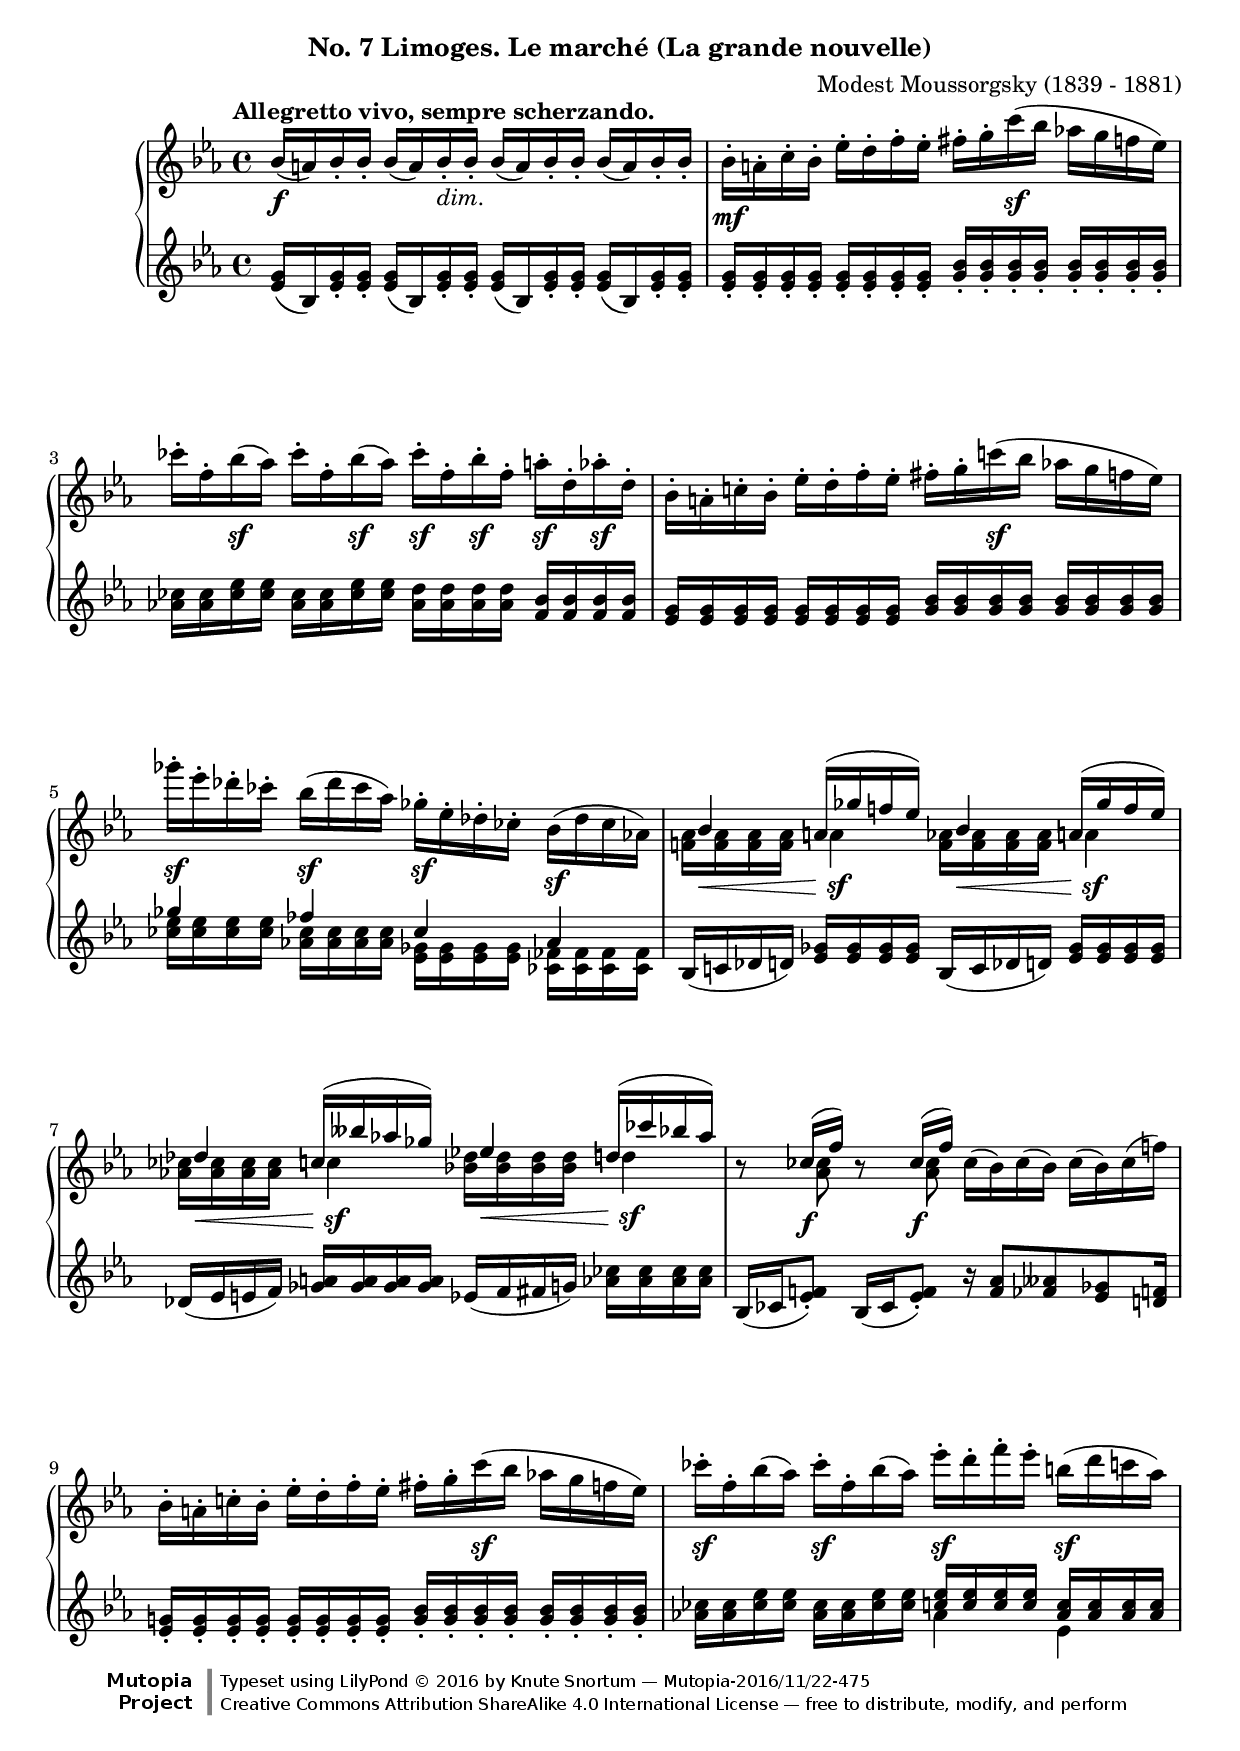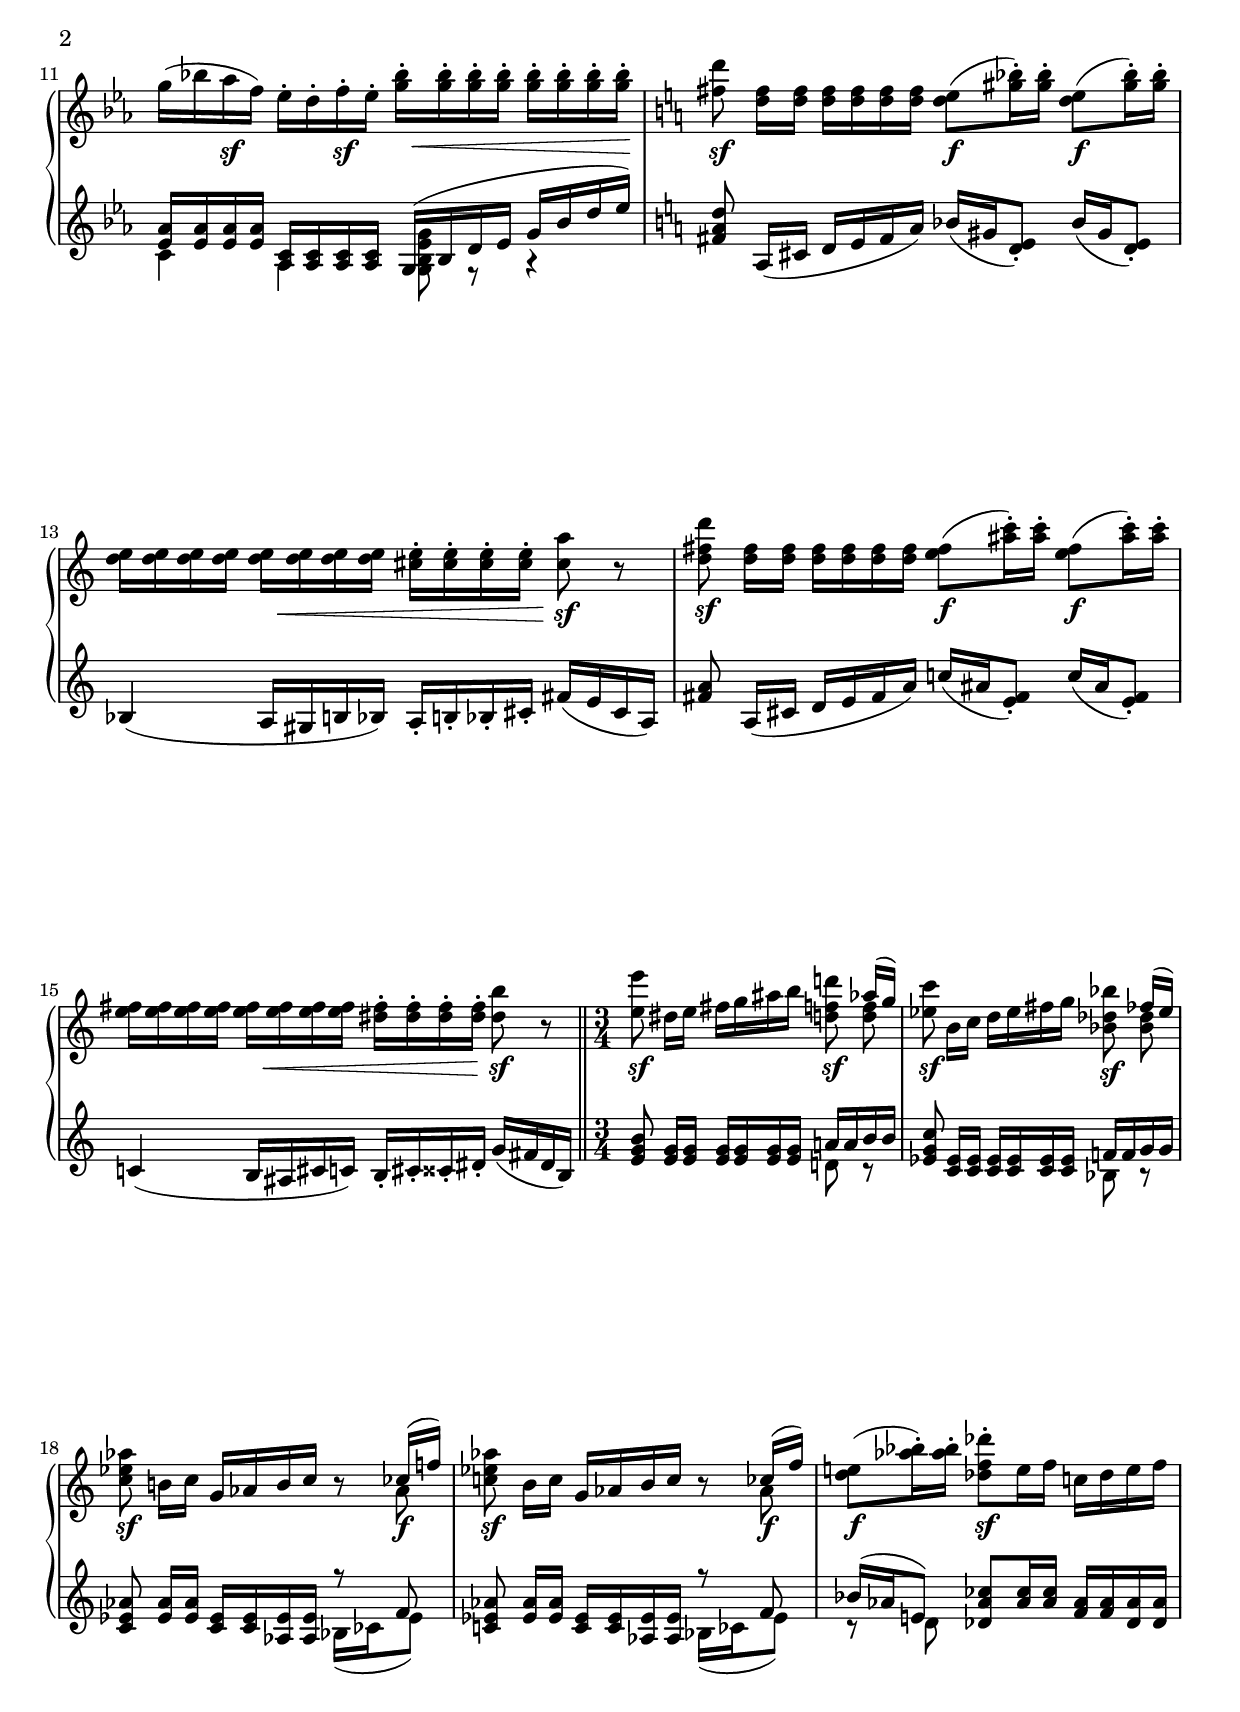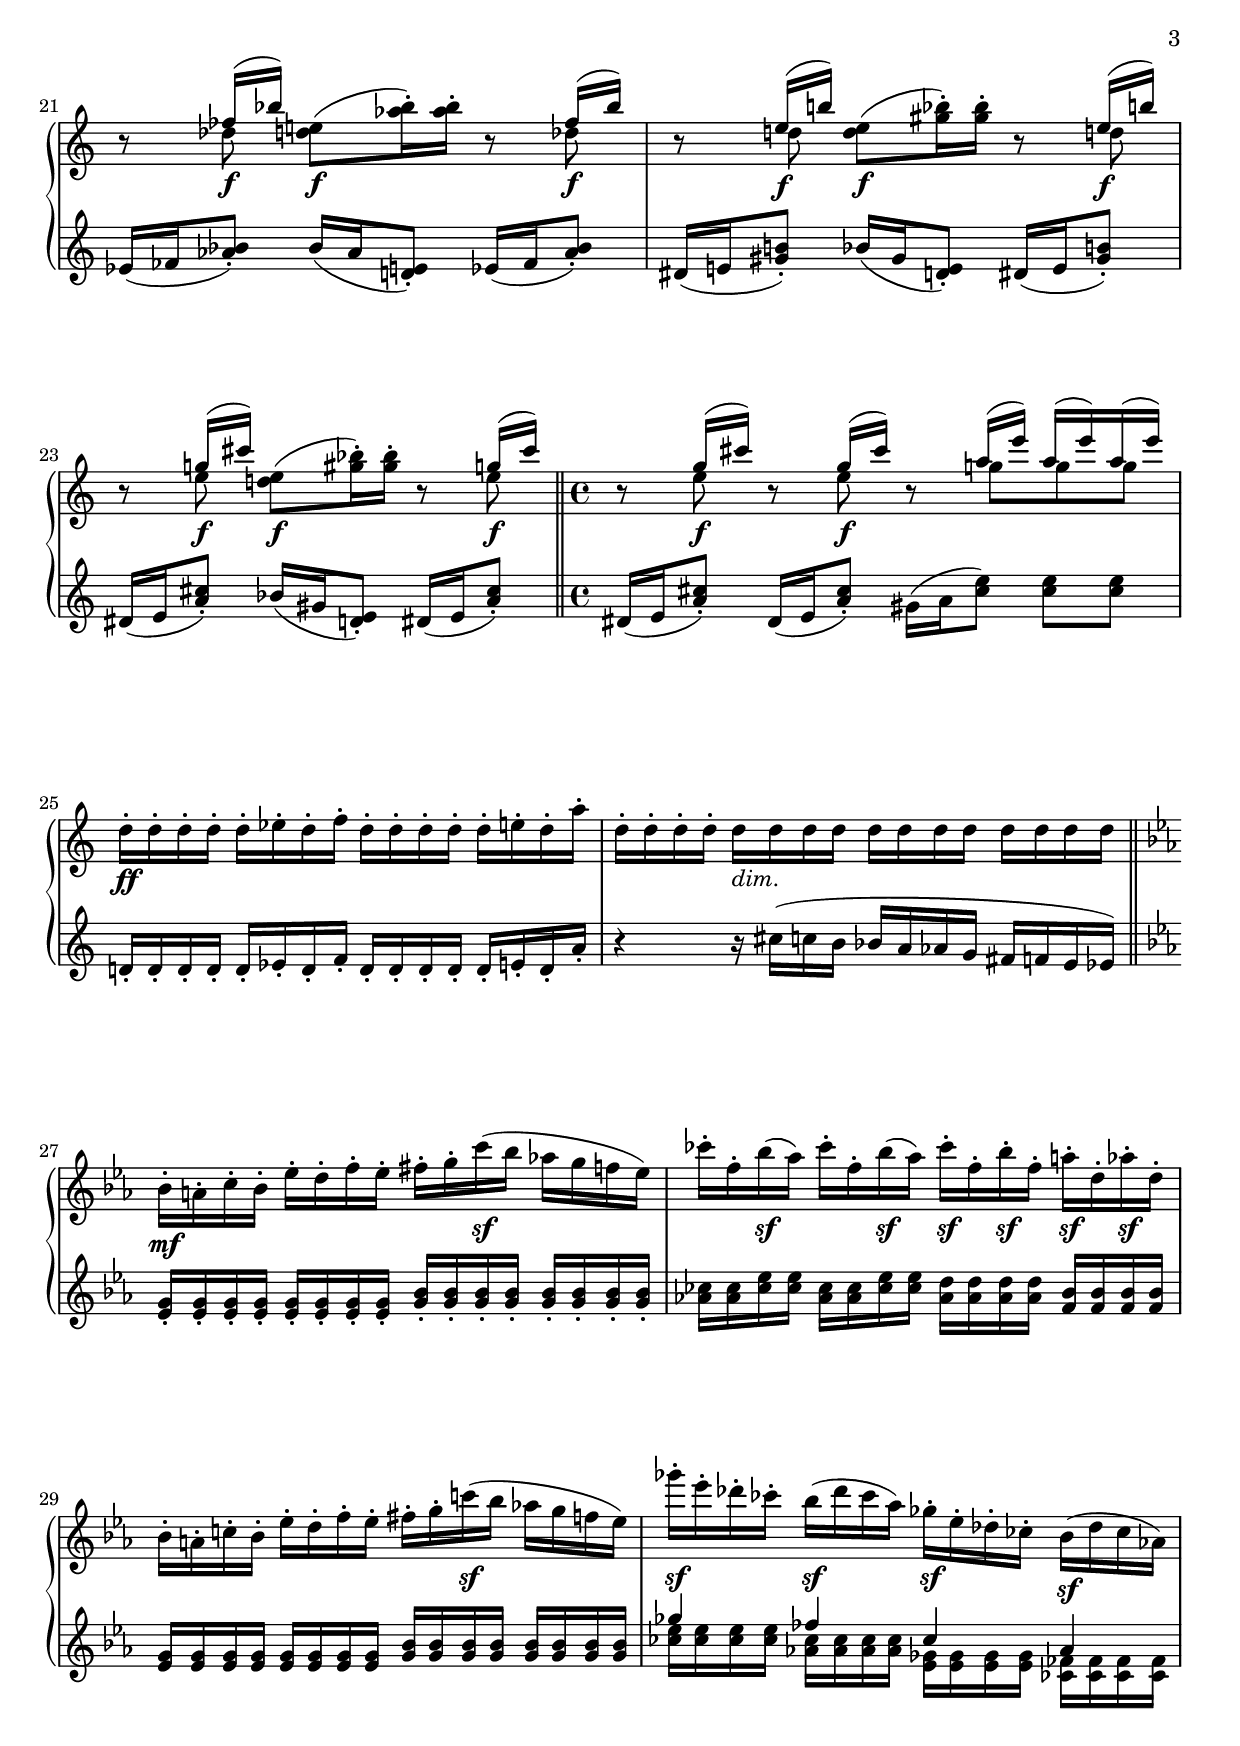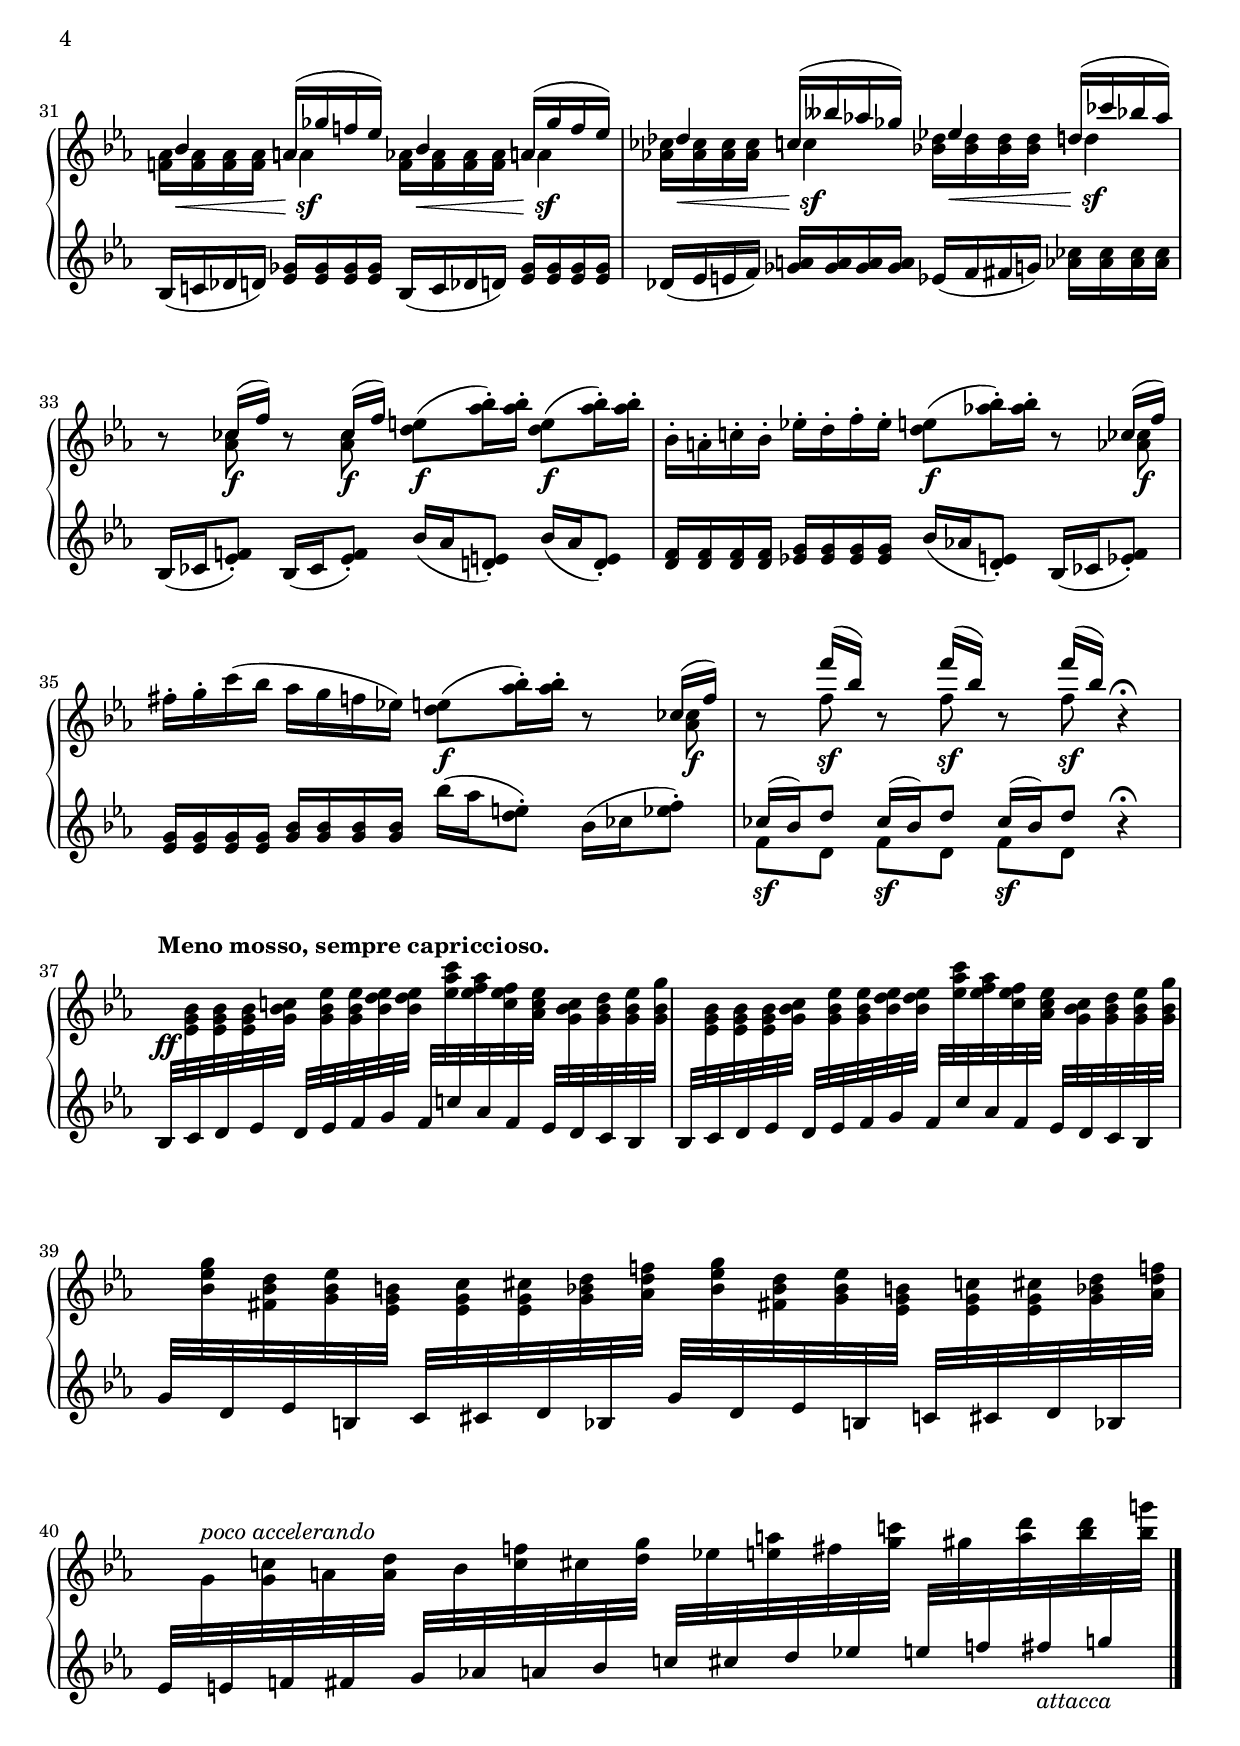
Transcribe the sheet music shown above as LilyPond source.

%...+....1....+....2....+....3....+....4....+....5....+....6....+....7....+....
\version "2.18.2"
\language "english"

\header {
  %title        = "Limoges. Le marché (La grande nouvelle)"
  composer     = "Modest Moussorgsky (1839 - 1881)"
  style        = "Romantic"
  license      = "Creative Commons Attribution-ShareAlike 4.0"
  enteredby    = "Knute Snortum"
  date         = "1874"
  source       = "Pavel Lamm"

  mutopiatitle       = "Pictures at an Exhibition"
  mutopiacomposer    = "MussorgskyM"
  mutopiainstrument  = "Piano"
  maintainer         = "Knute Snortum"
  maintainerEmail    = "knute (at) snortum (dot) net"
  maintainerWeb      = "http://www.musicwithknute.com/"

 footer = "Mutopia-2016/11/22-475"
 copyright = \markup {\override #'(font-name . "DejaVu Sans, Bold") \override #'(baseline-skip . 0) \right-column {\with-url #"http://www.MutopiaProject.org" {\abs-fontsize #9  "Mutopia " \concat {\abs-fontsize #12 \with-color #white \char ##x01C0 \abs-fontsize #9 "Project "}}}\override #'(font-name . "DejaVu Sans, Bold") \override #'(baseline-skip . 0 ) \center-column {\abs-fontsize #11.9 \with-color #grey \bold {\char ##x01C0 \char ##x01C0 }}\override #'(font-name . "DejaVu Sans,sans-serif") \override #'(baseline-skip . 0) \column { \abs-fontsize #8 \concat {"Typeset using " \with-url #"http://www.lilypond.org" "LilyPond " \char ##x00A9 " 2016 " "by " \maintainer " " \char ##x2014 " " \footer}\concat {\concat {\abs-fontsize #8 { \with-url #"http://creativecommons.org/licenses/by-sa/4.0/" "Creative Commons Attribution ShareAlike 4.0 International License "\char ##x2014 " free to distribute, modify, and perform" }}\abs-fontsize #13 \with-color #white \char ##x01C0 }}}
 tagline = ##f
}

accel = \markup { \italic "poco accelerando" }
dimin = \markup { \italic "dim." }
attacca = \markup { \italic "attacca" }

forceShiftOn = \override NoteColumn.force-hshift = #1.2
forceShiftOnn = \override NoteColumn.force-hshift = #1.4
forceShiftOnnn = \override NoteColumn.force-hshift = #1.7
forceShiftOff = \override NoteColumn.force-hshift = #0

omitDynamics = {
  \once \omit Staff.DynamicText
}

su = \change Staff = "up"
sd = \change Staff = "down"

upper = \relative c'' {
  \tempo "Allegretto vivo, sempre scherzando."

  | bf16 \f ( a ) bf-. bf-. bf ( a ) bf-. _\dimin bf-.
    bf ( a ) bf-. bf-. bf ( a ) bf-. bf-.
  | bf16-. \mf a-. c-. bf-. ef-. d-. f-. ef-.
    fs-. g-. c \sf ( bf af g f ef )
  | cf'16-. f,-. bf \sf ( af ) cf-. f,-. bf \sf ( af ) 
    cf-. \sf f,-. bf-. \sf f-. a-. \sf d,-. af'-. \sf d,-.
  | bf16-. a-. c-. bf-. ef-. d-. f-. ef-.
    fs-. g-. c \sf ( bf af g f ef )
  | gf'16-. \sf ef-. df-. cf-. bf ( \sf df cf af )
    gf-. \sf ef-. df-. cf-. bf ( \sf df cf af )
  |
  <<
    { 
      \forceShiftOn bf4 \forceShiftOff a16 ( gf' f ef ) 
      \forceShiftOn bf4 \forceShiftOff a16 ( gf' f ef ) 
    }
    \\
    { 
      \forceShiftOff \omitDynamics <af, f>16 \mf \< q q q \forceShiftOn a4 \sf 
      \forceShiftOff \omitDynamics <af f>16 \mf \< q q q \forceShiftOn a4 \sf
    }
  >>
  |
  <<
    { 
      \forceShiftOn df4 \forceShiftOff c16 ( bff' af gf ) 
      \forceShiftOn ef4 \forceShiftOff d16 ( cf' bf af ) 
    }
    \\
    { 
      \forceShiftOff \omitDynamics <af, cf>16 \mf \< q q q \forceShiftOn c4 \sf
      \forceShiftOff \omitDynamics <bf df>16 \mf \< q q q \forceShiftOn d4 \sf
    }
  >>
  
  \barNumberCheck #8
  | r8 << { cf16 ( \f f ) } \\ { \forceShiftOn <af, cf>8 } >> 
    r8 << { cf16 ( \f f ) } \\ { \forceShiftOn <af, cf>8 } >> 
    cf16 ( bf ) cf ( bf ) cf ( bf ) cf ( f )
  | bf,16-. a-. c-. bf-. ef-. d-. f-. ef-.
    fs-. g-. c \sf ( bf af g f ef )
  | cf'16-. \sf f,-. bf ( af ) cf-. \sf f,-. bf ( af )
    ef'-. \sf d-. f-. ef-. b \sf ( d c af ) \pageBreak
  | g16 ( bf af \sf f ) ef-. d-. f-. \sf ef-. 
    \omitDynamics <g bf>-. \mf \< q-. q-. q-. q-. q-. q-. q-. \!
  \key c \major
  | <fs d'>8 \sf <d fs>16 [ q ] q q q q 
    <d e>8 ( \f <gs bf>16-. ) q-. <d e>8 ( \f <gs bf>16-. ) q-.
  | <d e>16 q q q \omitDynamics q \mf \< q q q 
    <cs e>-. q-. q-. q-. <cs a'>8 \sf r
  | <d fs d'>8 \sf <d fs>16 [ q ] q q q q 
    <e fs>8 ( \f <as c>16-. ) q-. <e fs>8 ( \f <as c>16-. ) q-.
  | <e fs>16 q q q \omitDynamics q \mf \< q q q 
    <ds fs>-. q-. q-. q-. <ds b'>8 \sf r 
  \bar "||"
  
  \barNumberCheck #16
  \time 3/4
  | <e e'>8 \sf ds16 [ e ] fs g as b <d, f d'>8 \sf
    << { af'16 ( g ) } \\ { <d f>8 } >>
  | <ef c'>8 \sf b16 [ c ] d ef fs g <bf, df bf'>8 \sf
    << { ff'16 ( ef ) } \\ { <bf df>8 } >>
  | <c ef af>8 \sf b16 [ c ] g af b c r8 << { cf16 \f ( f ) } \\ { af,8 } >>
  | <c ef af>8 \sf b16 [ c ] g af b c r8 << { cf16 \f ( f ) } \\ { af,8 } >>
  | <d e>8 ( \f <af' bf>16-. ) q-. <df, f df'>8-. \sf e16 f c df e f \pageBreak
  | r8 << { ff16 ( \f bf ) } \\ { df,8 } >> <d e>8 ( \f <af' bf>16-. ) q-.
    r8 << { ff16 ( \f bf ) } \\ { df,8 } >>
  | r8 << { e16 ( \f b' ) } \\ { d,8 } >> <d e>8 ( \f <gs bf>16-. ) q-.
    r8 << { e16 ( \f b' ) } \\ { d,8 } >> 
  | r8 << { g16 ( \f cs ) } \\ { e,8 } >> <e d>8 ( \f <gs bf>16-. ) q-.
    r8 << { g16 ( \f cs ) } \\ { e,8 } >>
  \bar "||"
  
  \barNumberCheck #24
  \time 4/4
  | r8 << { g16 ( \f cs ) } \\ { e,8 } >> r8 << { g16 ( \f cs ) } \\ { e,8 } >>
    r8 << { a16 ( e' ) a, ( e' ) a, ( e' ) } \\ { g,8 g g } >> 
  | d16-. \ff d-. d-. d-. d-. ef-. d-. f-. d-. d-. d-. d-. d-. e-. d-. a'-.
  | d,16-. d-. d-. d-. d _\dimin d d d d d d d d d d d 
  \bar "||"
  \key ef \major
  | bf16-. \mf a-. c-. bf-. ef-. d-. f-. ef-.
    fs-. g-. c \sf ( bf af g f ef )
  | cf'16-. f,-. bf \sf ( af ) cf-. f,-. bf \sf ( af ) 
    cf-. \sf f,-. bf-. \sf f-. a-. \sf d,-. af'-. \sf d,-. 
  | bf16-. a-. c-. bf-. ef-. d-. f-. ef-.
    fs-. g-. c \sf ( bf af g f ef )
  | gf'16-. \sf ef-. df-. cf-. bf ( \sf df cf af )
    gf-. \sf ef-. df-. cf-. bf ( \sf df cf af ) \pageBreak
  |
  <<
    { 
      \forceShiftOn bf4 \forceShiftOff a16 ( gf' f ef ) 
      \forceShiftOn bf4 \forceShiftOff a16 ( gf' f ef ) 
    }
    \\
    { 
      \forceShiftOff \omitDynamics <af, f>16 \mf \< q q q \forceShiftOn a4 \sf 
      \forceShiftOff \omitDynamics <af f>16 \mf \< q q q \forceShiftOn a4 \sf
    }
  >>
  
  \barNumberCheck #32
  |
  <<
    { 
      \forceShiftOn df4 \forceShiftOff c16 ( bff' af gf ) 
      \forceShiftOn ef4 \forceShiftOff d16 ( cf' bf af ) 
    }
    \\
    { 
      \forceShiftOff \omitDynamics <af, cf>16 \mf \< q q q \forceShiftOn c4 \sf
      \forceShiftOff \omitDynamics <bf df>16 \mf \< q q q \forceShiftOn d4 \sf
    }
  >>
  | r8 << { cf16 ( f ) } \\ { <af, cf>8 \f } >> 
    r8 << { cf16 ( f ) } \\ { <af, cf>8 \f } >>
    <d e>8 ( \f <af' bf>16-. ) q-. <d, e>8 ( \f <af' bf>16-. ) q-.
  | bf,16-. a-. c-. bf-. ef-. d-. f-. ef-. <d e>8 ( \f <af' bf>16-. ) q-.
    r8 << { cf,16 ( f ) } \\ { \forceShiftOn <af, cf>8 \f } >>
  | fs'16-. g-. c ( bf af g f ef ) <d e>8 \f ( <af' bf>16-. ) q-.
    r8 << { cf,16 ( f ) } \\ { \forceShiftOn <af, cf>8 \f } >>
  | r8 << { f''16 ( bf, ) } \\ { f8 \sf } >> 
    r8 << { f'16 ( bf, ) } \\ { f8 \sf } >>
    r8 << { f'16 ( bf, ) } \\ { f8 \sf } >> r4 \fermata
    
  \tempo "Meno mosso, sempre capriccioso."
  | \sd bf,,32 ^\ff \su <ef g bf> \sd c \su <ef g bf> \sd d \su <ef g bf> \sd ef \su <g bf c> 
    \sd d \su <g bf ef> \sd ef \su <g bf ef> \sd f \su <bf d ef> \sd g \su <bf d ef>
    \sd f \su <ef' af c> \sd c \su <ef f af> \sd af, \su <c ef f> \sd f, \su <af c ef>
    \sd ef \su <g bf c> \sd d \su <g bf d> \sd c, \su <g' bf ef> \sd bf, \su <g' bf g'> 
  | \sd bf,32 \su <ef g bf> \sd c \su <ef g bf> \sd d \su <ef g bf> \sd ef \su <g bf c> 
    \sd d \su <g bf ef> \sd ef \su <g bf ef> \sd f \su <bf d ef> \sd g \su <bf d ef>
    \sd f \su <ef' af c> \sd c \su <ef f af> \sd af, \su <c ef f> \sd f, \su <af c ef>
    \sd ef \su <g bf c> \sd d \su <g bf d> \sd c, \su <g' bf ef> \sd bf, \su <g' bf g'> 
  | \sd g32 \su <bf ef g> \sd d, \su <fs bf d> \sd ef \su <g bf ef> \sd b, \su <ef g b>
    \sd c \su <ef g c> \sd cs \su <ef g cs> \sd d \su <g bf d> \sd bf, \su <af' d f>
    \sd g \su <bf ef g> \sd d, \su <fs bf d> \sd ef \su <g bf ef> \sd b, \su <ef g b>
    \sd c \su <ef g c> \sd cs \su <ef g cs> \sd d \su <g bf d> \sd bf, \su <af' d f>
  | \sd ef32 \su g ^\accel \sd e \su <g c> \sd f \su a \sd fs \su <a d>
    \sd g \su bf \sd af \su <c f> \sd a \su cs \sd bf \su <d g>
    \sd c \su ef \sd cs \su <e a> \sd d \su fs \sd ef \su <g c>
    \sd e \su gs \sd f \su <a d> \sd fs _\attacca \su <bf d> \sd g \su <bf g'>
  \bar "|."
}

lower = \relative c' {
  | <ef g>16 ( bf ) <ef g>-. q-. q ( bf ) <ef g>-. q-.
    q ( bf ) <ef g>-. q-. q ( bf ) <ef g>-. q-.
  | <g ef>16-. q-. q-. q-. q-. q-. q-. q-. 
    <bf g>-. q-. q-. q-. q-. q-. q-. q-.
  | <cf af>16 q <ef cf> q <cf af>16 q <ef cf> q
    <d af> q q q <bf f> q q q
  | <g ef> q q q q q q q <bf g> q q q q q q q 
  |
  << 
    { gf'4 ff cf af } 
    \\ 
    { <ef' cf>16 q q q <cf af> q q q <gf ef> q q q <ff cf> q q q } 
  >>
  | bf,16 ( c df d ) <ef gf> q q q bf16 ( c df d ) <ef gf> q q q
  | df16 ( ef e f ) <gf a> q q q ef ( f fs g ) <af cf> q q q
  
  \barNumberCheck #8
  | bf,16 ( cf <ef f>8-. ) bf16 ( cf <ef f>8-. ) 
    r16 <f af>8 <ff aff> <ef gf> <d f>16
  | <g ef>16-. q-. q-. q-. q-. q-. q-. q-. 
    <bf g>-. q-. q-. q-. q-. q-. q-. q-.
  | <af cf>16 q <cf ef> q <af cf>16 q <cf ef> q
    << { <c ef>16 q q q <af c> q q q } \\ { af4 ef } >>
  | 
  <<
    { <ef af>16 q q q <c af> q q q g ( bf d ef g bf d ef ) }
    \\
    { c,4 af \forceShiftOnnn <g bf ef g>8 r r4 }
  >>
  \key c \major
  | <fs' a d>8 a,16 ( [ cs ] d e fs a ) 
    bf ( gs <d e>8-. ) bf'16 ( gs <d e>8-. )
  | bf4 ( a16 gs b bf ) a-. b-. bf-. cs-. fs ( e cs a )
  | <fs' a>8 a,16 ( [ cs ] d e fs a ) 
    c ( as <e fs>8-. ) c'16 ( as <e fs>8-. )
  | c4 ( b16 as cs c ) b-. cs-. css-. ds-. g ( fs ds b )
  
  \barNumberCheck #16
  \time 3/4
  | <e g b>8 <e g>16 [ q ] q q q q << { a16 a b b  } \\ { d,8 r } >>
  | <ef g c>8 <c ef>16 [ q ] q q q q << { f16 f g g } \\ { bf,8 r } >>
  | <c ef af>8 <ef af>16 [ q ] <c ef> q <af ef'> q
    << { r8 f' } \\ { bf,16 ( cf ef8 ) } >>
  | <c ef af>8 <ef af>16 [ q ] <c ef> q <af ef'> q
    << { r8 f' } \\ { bf,16 ( cf ef8 ) } >>
  | << { bf'16 ( af e8 ) } \\ { r8 d } >> 
    <df af' cf>8 <af' cf>16 q <f af> q <df af'> q
  | ef16 ( ff <af bf>8-. ) bf16 ( af <d, e>8-. ) ef16 ( ff <af bf>8-. )
  | ds,16 ( e <gs b>8-. ) bf16 ( gs <d e>8-. ) ds16 ( e <gs b>8-. )
  | ds16 ( e <a cs>8-. ) bf16 ( gs <d e>8-. ) ds16 ( e <a cs>8-. )
  \bar "||"
  
  \barNumberCheck #24
  \time 4/4
  | ds,16 ( e <a cs>8-. ) ds,16 ( e <a cs>8-. ) gs16 ( a <cs e>8 ) q q
  | d,16-. d-. d-. d-. d-. ef-. d-. f-. d-. d-. d-. d-. d-. e-. d-. a'-.
  | r4 r16 cs ( c b bf a af g fs f e ef )
  \bar "||"
  \key ef \major
  | <g ef>16-. q-. q-. q-. q-. q-. q-. q-. 
    <bf g>-. q-. q-. q-. q-. q-. q-. q-.
  | <cf af>16 q <ef cf> q <cf af>16 q <ef cf> q
    <d af> q q q <bf f> q q q
  | <g ef> q q q q q q q <bf g> q q q q q q q 
  |
  << 
    { gf'4 ff cf af } 
    \\ 
    { <ef' cf>16 q q q <cf af> q q q <gf ef> q q q <ff cf> q q q } 
  >>
  | bf,16 ( c df d ) <ef gf> q q q bf16 ( c df d ) <ef gf> q q q
  
  \barNumberCheck #32
  | df16 ( ef e f ) <gf a> q q q ef ( f fs g ) <af cf> q q q
  | bf,16 ( cf <ef f>8-. ) bf16 ( cf <ef f>8-. )
    bf'16 ( af <d, e>8-. ) bf'16 ( af <d, e>8-. )
  | <d f>16 q q q <ef g> q q q bf' ( af <d, e>8-. ) bf16 ( cf <ef f>8-. )
  | <ef g>16 q q q <g bf> q q q bf' ( af <d, e>8-. ) bf16 ( cf <ef f>8-. )
  |
  << 
    { cf16 ( bf ) d8 cf16 ( bf ) d8 cf16 ( bf ) d8 }
    \\
    { f,8 [ \sf d ] f [ \sf d ] f [ \sf d ] }
  >>
    r4 \fermata
  | s1 * 4
}

global = {
  \clef treble
  \key ef \major
  \time 4/4
  \accidentalStyle piano
}

\bookpart {
  \header {
    subtitle = "No. 7 Limoges. Le marché (La grande nouvelle)"
  }
  \score {
    \new PianoStaff <<
      \new Staff = "up" {
        \global
        \upper
      }
      \new Staff = "down" {
        \global
        \lower
      }
    >>
    \layout {
    }
    \midi {
      \tempo 4 = 108
    }
  }
}
